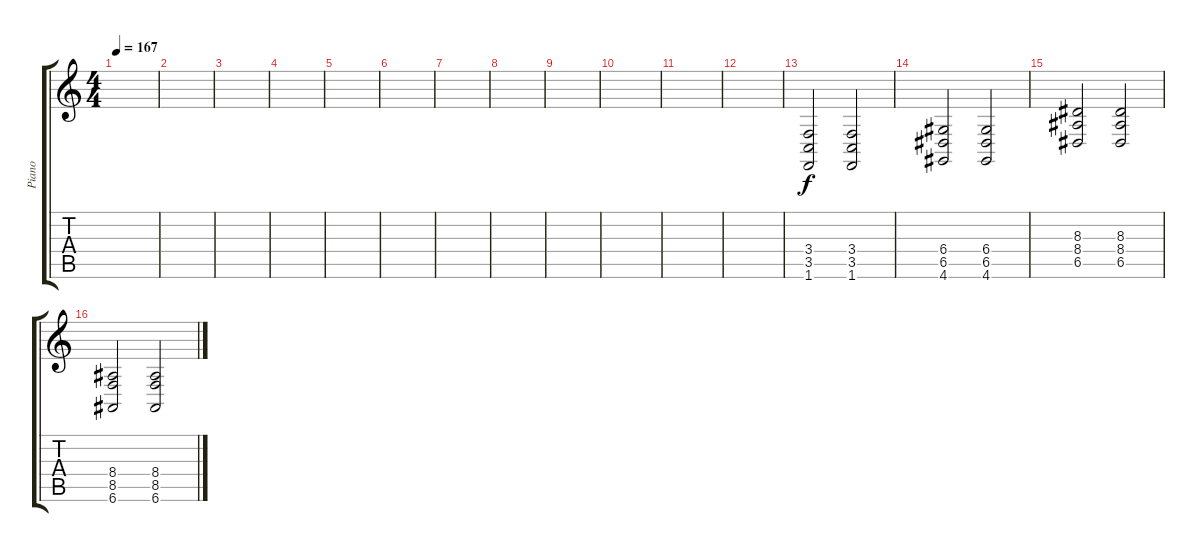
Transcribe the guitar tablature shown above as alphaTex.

\track ("Piano" "Piano") {instrument brightacousticpiano}
\staff {score tabs}
\tuning (E4 B3 G3 D3 A2 E2) {hide}
\ts (4 4)
\tempo 167
\clef g2
\ks c
|
|
|
|
|
|
|
|
|
|
|
|
(3.4 3.5 1.6).2 (3.4 3.5 1.6).2 |
(6.4 6.5 4.6).2 (6.4 6.5 4.6).2 |
(8.3 8.4 6.5).2 (8.3 8.4 6.5).2 |
(8.4 8.5 6.6).2 (8.4 8.5 6.6).2
